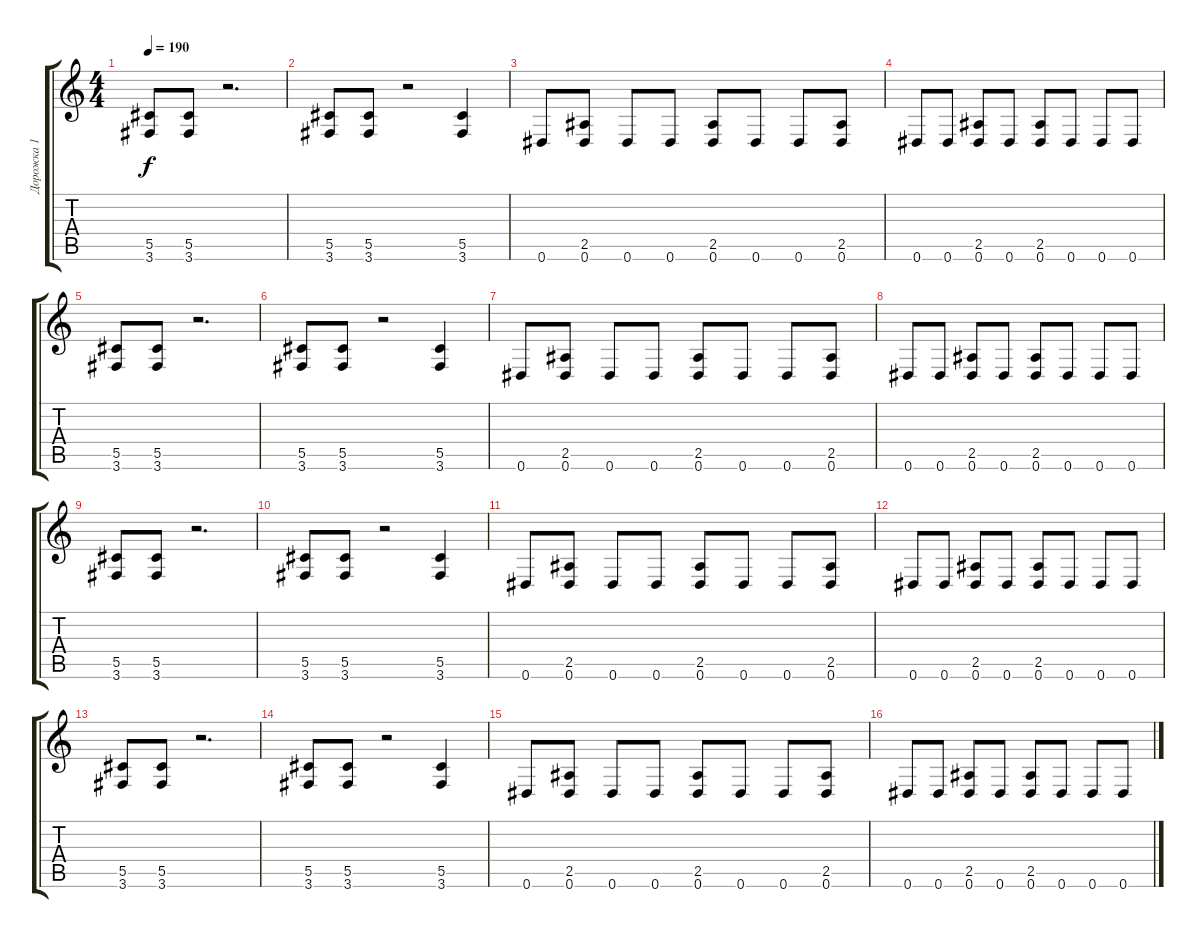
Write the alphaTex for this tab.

\track ("Дорожка 1" "Дорожка 1") {instrument distortionguitar}
\staff {score tabs}
\tuning (Eb4 Bb3 Gb3 Db3 Ab2 Eb2) {hide}
\ts (4 4)
\tempo 190
\clef g2
\ks c
(5.5 3.6).8{dy f} (5.5 3.6).8 r.2{d} |
(5.5 3.6).8 (5.5 3.6).8 r.2 (5.5 3.6).4 |
0.6.8 (2.5 0.6).8 0.6.8 0.6.8 (2.5 0.6).8 0.6.8 0.6.8 (2.5 0.6).8 |
0.6.8 0.6.8 (2.5 0.6).8 0.6.8 (2.5 0.6).8 0.6.8 0.6.8 0.6.8 |
(5.5 3.6).8 (5.5 3.6).8 r.2{d} |
(5.5 3.6).8 (5.5 3.6).8 r.2 (5.5 3.6).4 |
0.6.8 (2.5 0.6).8 0.6.8 0.6.8 (2.5 0.6).8 0.6.8 0.6.8 (2.5 0.6).8 |
0.6.8 0.6.8 (2.5 0.6).8 0.6.8 (2.5 0.6).8 0.6.8 0.6.8 0.6.8 |
(5.5 3.6).8 (5.5 3.6).8 r.2{d} |
(5.5 3.6).8 (5.5 3.6).8 r.2 (5.5 3.6).4 |
0.6.8 (2.5 0.6).8 0.6.8 0.6.8 (2.5 0.6).8 0.6.8 0.6.8 (2.5 0.6).8 |
0.6.8 0.6.8 (2.5 0.6).8 0.6.8 (2.5 0.6).8 0.6.8 0.6.8 0.6.8 |
(5.5 3.6).8 (5.5 3.6).8 r.2{d} |
(5.5 3.6).8 (5.5 3.6).8 r.2 (5.5 3.6).4 |
0.6.8 (2.5 0.6).8 0.6.8 0.6.8 (2.5 0.6).8 0.6.8 0.6.8 (2.5 0.6).8 |
0.6.8 0.6.8 (2.5 0.6).8 0.6.8 (2.5 0.6).8 0.6.8 0.6.8 0.6.8
